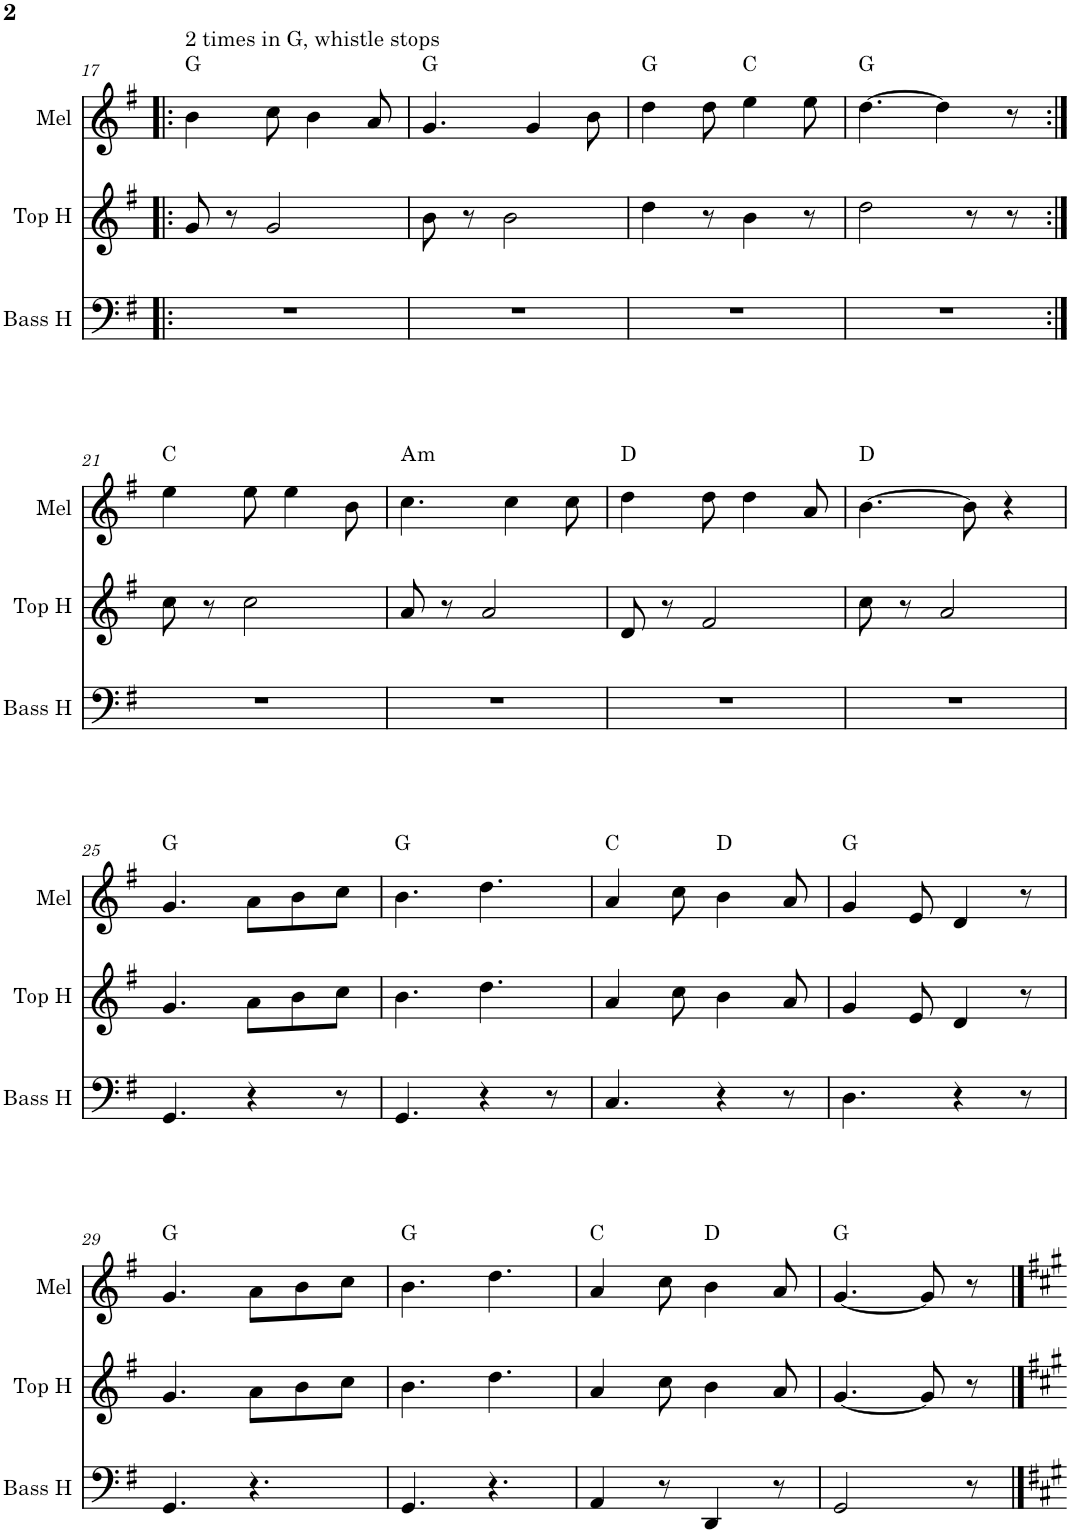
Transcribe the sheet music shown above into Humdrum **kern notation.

**kern	**kern	**kern	**harte
*part3	*part2	*part1	*part1
*staff3	*staff2	*staff1	*
*I"Bass Horns	*I"Top Horns	*I"Melody	*
*I'Bass H	*I'Top H	*I'Mel	*
!!LO:PB:g=z
*clefF4	*clefG2	*clefG2	*
*	*Trd8c14	*	*
*k[f#]	*k[f#]	*k[f#]	*
*G:	*G:	*G:	*
*M6/8	*M6/8	*M6/8	*
=17!|:	=17!|:	=17!|:	=17!|:
!	!	!LO:TX:a:t=2 times in G, whistle stops	!
2.r	8g/	4b\	G:maj
.	8r	.	.
.	2g/	8cc\	.
.	.	4b\	.
.	.	8a/	.
=18	=18	=18	=18
2.r	8b\	4.g/	G:maj
.	8r	.	.
.	2b\	.	.
.	.	4g/	.
.	.	8b\	.
=19	=19	=19	=19
2.r	4dd\	4dd\	G:maj
.	8r	8dd\	.
.	4b\	4ee\	C:maj
.	8r	8ee\	.
=20	=20	=20	=20
2.r	2dd\	[4.dd\	G:maj
.	.	4dd\]	.
.	8r	.	.
.	8r	8r	.
!!LO:LB:g=z
=21:|!	=21:|!	=21:|!	=21:|!
2.r	8cc\	4ee\	C:maj
.	8r	.	.
.	2cc\	8ee\	.
.	.	4ee\	.
.	.	8b\	.
=22	=22	=22	=22
!	!	!	!LO:H:kt=m
2.r	8a/	4.cc\	A:min
.	8r	.	.
.	2a/	.	.
.	.	4cc\	.
.	.	8cc\	.
=23	=23	=23	=23
2.r	8d/	4dd\	D:maj
.	8r	.	.
.	2f#/	8dd\	.
.	.	4dd\	.
.	.	8a/	.
=24	=24	=24	=24
2.r	8cc\	[4.b\	D:maj
.	8r	.	.
.	2a/	.	.
.	.	8b\]	.
.	.	4r	.
!!LO:LB:g=z
=25	=25	=25	=25
4.GG/	4.g/	4.g/	G:maj
4r	8a\L	8a\L	.
.	8b\	8b\	.
8r	8cc\J	8cc\J	.
=26	=26	=26	=26
4.GG/	4.b\	4.b\	G:maj
4r	4.dd\	4.dd\	.
8r	.	.	.
=27	=27	=27	=27
4.C/	4a/	4a/	C:maj
.	8cc\	8cc\	.
4r	4b\	4b\	D:maj
8r	8a/	8a/	.
=28	=28	=28	=28
4.D\	4g/	4g/	G:maj
.	8e/	8e/	.
4r	4d/	4d/	.
8r	8r	8r	.
!!LO:LB:g=z
=29	=29	=29	=29
4.GG/	4.g/	4.g/	G:maj
4.r	8a\L	8a\L	.
.	8b\	8b\	.
.	8cc\J	8cc\J	.
=30	=30	=30	=30
4.GG/	4.b\	4.b\	G:maj
4.r	4.dd\	4.dd\	.
=31	=31	=31	=31
4AA/	4a/	4a/	C:maj
8r	8cc\	8cc\	.
4DD/	4b\	4b\	D:maj
8r	8a/	8a/	.
=32	=32	=32	=32
2GG/	[4.g/	[4.g/	G:maj
.	8g/]	8g/]	.
8r	8r	8r	.
==	==	==	==
*-	*-	*-	*-
